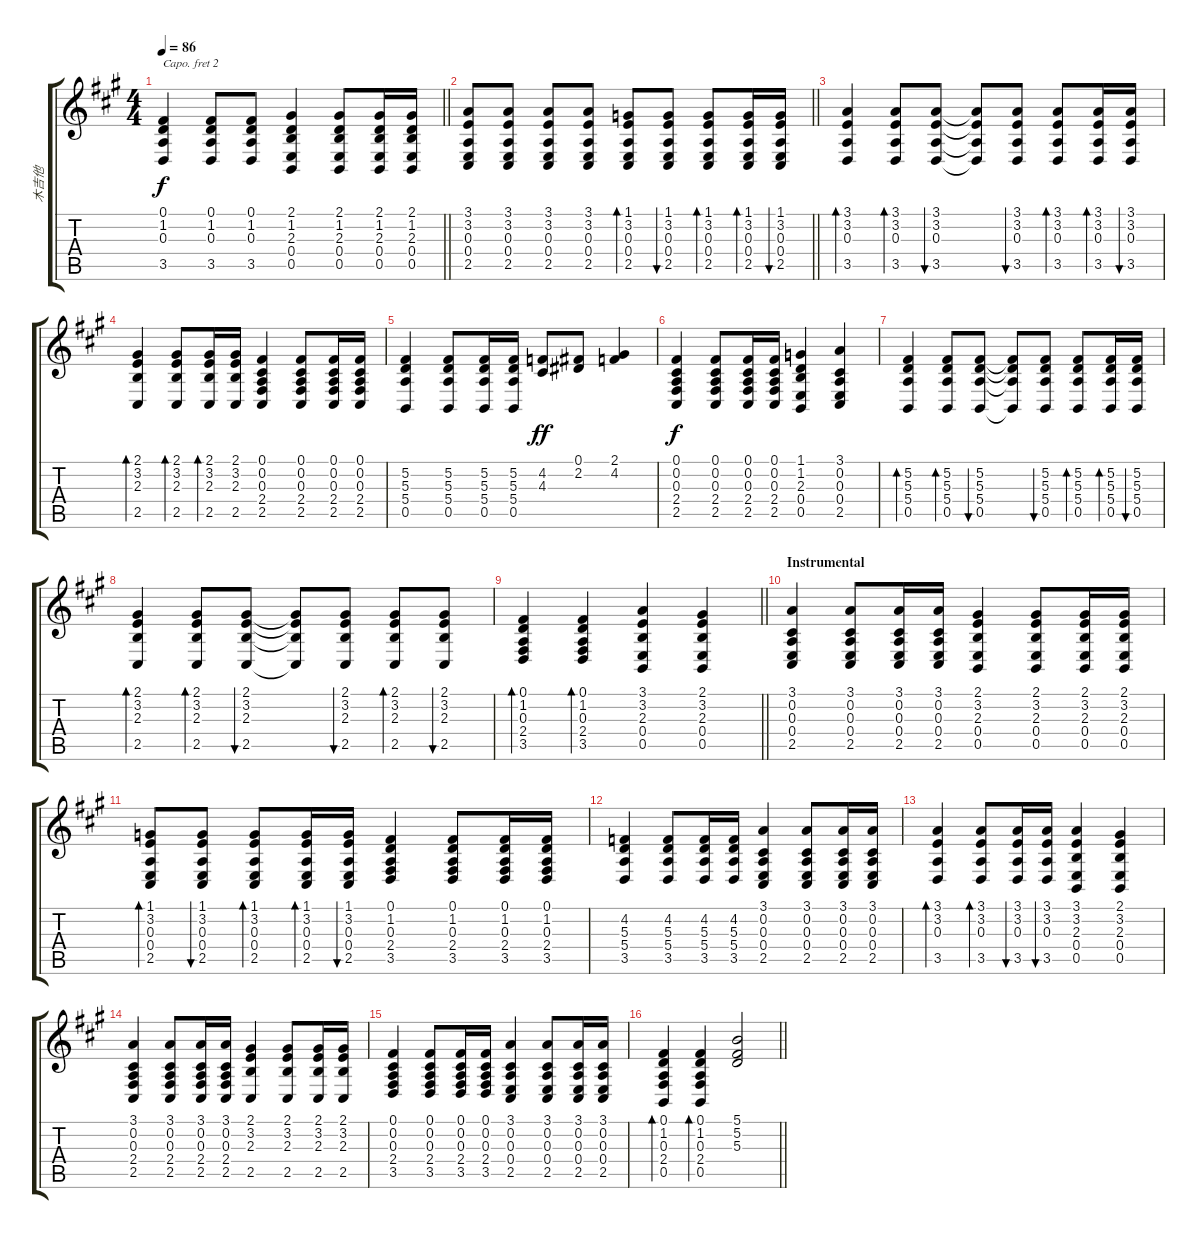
\track ("木吉他" "木吉他") {instrument violin}
\staff {score tabs}
\capo 2
\tuning (E4 B3 G3 D3 A2 E2) {hide}
\ts (4 4)
\tempo 86
\clef g2
\barLineRight lightlight
\ks a
(0.1 1.2 0.3 3.5).4{dy f} (0.1 1.2 0.3 3.5).8 (0.1 1.2 0.3 3.5).8 (2.1 1.2 2.3 0.4 0.5).4 (2.1 1.2 2.3 0.4 0.5).8 (2.1 1.2 2.3 0.4 0.5).16 (2.1 1.2 2.3 0.4 0.5).16 |
\section ("" "")
\barLineRight lightlight
(3.1 3.2 0.3 0.4 2.5).8 (3.1 3.2 0.3 0.4 2.5).8 (3.1 3.2 0.3 0.4 2.5).8 (3.1 3.2 0.3 0.4 2.5).8 (1.1 3.2 0.3 0.4 2.5).8{bd 60} (1.1 3.2 0.3 0.4 2.5).8{bu 60} (1.1 3.2 0.3 0.4 2.5).8{bd 60} (1.1 3.2 0.3 0.4 2.5).16{bd 60} (1.1 3.2 0.3 0.4 2.5).16{bu 60} |
(3.1 3.2 0.3 3.5).4{bd 60} (3.1 3.2 0.3 3.5).8{bd 60} (3.1 3.2 0.3 3.5).8{bu 60} (3.1{t} 3.2{t} 0.3{t} 3.5{t}).8 (3.1 3.2 0.3 3.5).8{bu 60} (3.1 3.2 0.3 3.5).8{bd 60} (3.1 3.2 0.3 3.5).16{bd 60} (3.1 3.2 0.3 3.5).16{bu 60} |
(2.1 3.2 2.3 2.5).4{bd 60} (2.1 3.2 2.3 2.5).8{bd 60} (2.1 3.2 2.3 2.5).16{bd 60} (2.1 3.2 2.3 2.5).16 (0.1 0.2 0.3 2.4 2.5).4 (0.1 0.2 0.3 2.4 2.5).8 (0.1 0.2 0.3 2.4 2.5).16 (0.1 0.2 0.3 2.4 2.5).16 |
(5.2 5.3 5.4 0.5).4 (5.2 5.3 5.4 0.5).8 (5.2 5.3 5.4 0.5).16 (5.2 5.3 5.4 0.5).16 (4.2 4.3).8{dy ff} (0.1 2.2).8 (2.1 4.2).4 |
(0.1 0.2 0.3 2.4 2.5).4{dy f} (0.1 0.2 0.3 2.4 2.5).8 (0.1 0.2 0.3 2.4 2.5).16 (0.1 0.2 0.3 2.4 2.5).16 (1.1 1.2 2.3 0.4 0.5).4 (3.1 0.2 0.3 0.4 2.5).4 |
(5.2 5.3 5.4 0.5).4{bd 60} (5.2 5.3 5.4 0.5).8{bd 60} (5.2 5.3 5.4 0.5).8{bu 60} (5.2{t} 5.3{t} 5.4{t} 0.5{t}).8 (5.2 5.3 5.4 0.5).8{bu 60} (5.2 5.3 5.4 0.5).8{bd 60} (5.2 5.3 5.4 0.5).16{bd 60} (5.2 5.3 5.4 0.5).16{bu 60} |
(2.1 3.2 2.3 2.5).4{bd 60} (2.1 3.2 2.3 2.5).8{bd 60} (2.1 3.2 2.3 2.5).8{bu 60} (2.1{t} 3.2{t} 2.3{t} 2.5{t}).8 (2.1 3.2 2.3 2.5).8{bu 60} (2.1 3.2 2.3 2.5).8{bd 60} (2.1 3.2 2.3 2.5).8{bu 60} |
\barLineRight lightlight
(0.1 1.2 0.3 2.4 3.5).4{bd 30} (0.1 1.2 0.3 2.4 3.5).4{bd 30} (3.1 3.2 2.3 0.4 0.5).4 (2.1 3.2 2.3 0.4 0.5).4 |
\section ("" "Instrumental")
(3.1 0.2 0.3 0.4 2.5).4 (3.1 0.2 0.3 0.4 2.5).8 (3.1 0.2 0.3 0.4 2.5).16 (3.1 0.2 0.3 0.4 2.5).16 (2.1 3.2 2.3 0.4 0.5).4 (2.1 3.2 2.3 0.4 0.5).8 (2.1 3.2 2.3 0.4 0.5).16 (2.1 3.2 2.3 0.4 0.5).16 |
(1.1 3.2 0.3 0.4 2.5).8{bd 60} (1.1 3.2 0.3 0.4 2.5).8{bu 60} (1.1 3.2 0.3 0.4 2.5).8{bd 60} (1.1 3.2 0.3 0.4 2.5).16{bd 60} (1.1 3.2 0.3 0.4 2.5).16{bu 60} (0.1 1.2 0.3 2.4 3.5).4 (0.1 1.2 0.3 2.4 3.5).8 (0.1 1.2 0.3 2.4 3.5).16 (0.1 1.2 0.3 2.4 3.5).16 |
(4.2 5.3 5.4 3.5).4 (4.2 5.3 5.4 3.5).8 (4.2 5.3 5.4 3.5).16 (4.2 5.3 5.4 3.5).16 (3.1 0.2 0.3 0.4 2.5).4 (3.1 0.2 0.3 0.4 2.5).8 (3.1 0.2 0.3 0.4 2.5).16 (3.1 0.2 0.3 0.4 2.5).16 |
(3.1 3.2 0.3 3.5).4{bd 60} (3.1 3.2 0.3 3.5).8{bd 60} (3.1 3.2 0.3 3.5).16{bu 60} (3.1 3.2 0.3 3.5).16{bu 60} (3.1 3.2 2.3 0.4 0.5).4 (2.1 3.2 2.3 0.4 0.5).4 |
(3.1 0.2 0.3 2.4 2.5).4 (3.1 0.2 0.3 2.4 2.5).8 (3.1 0.2 0.3 2.4 2.5).16 (3.1 0.2 0.3 2.4 2.5).16 (2.1 3.2 2.3 2.5).4 (2.1 3.2 2.3 2.5).8 (2.1 3.2 2.3 2.5).16 (2.1 3.2 2.3 2.5).16 |
(0.1 0.2 0.3 2.4 3.5).4 (0.1 0.2 0.3 2.4 3.5).8 (0.1 0.2 0.3 2.4 3.5).16 (0.1 0.2 0.3 2.4 3.5).16 (3.1 0.2 0.3 0.4 2.5).4 (3.1 0.2 0.3 0.4 2.5).8 (3.1 0.2 0.3 0.4 2.5).16 (3.1 0.2 0.3 0.4 2.5).16 |
\barLineRight lightlight
(0.1 1.2 0.3 2.4 0.5).4{bd 30} (0.1 1.2 0.3 2.4 0.5).4{bd 30} (5.1 5.2 5.3).2
